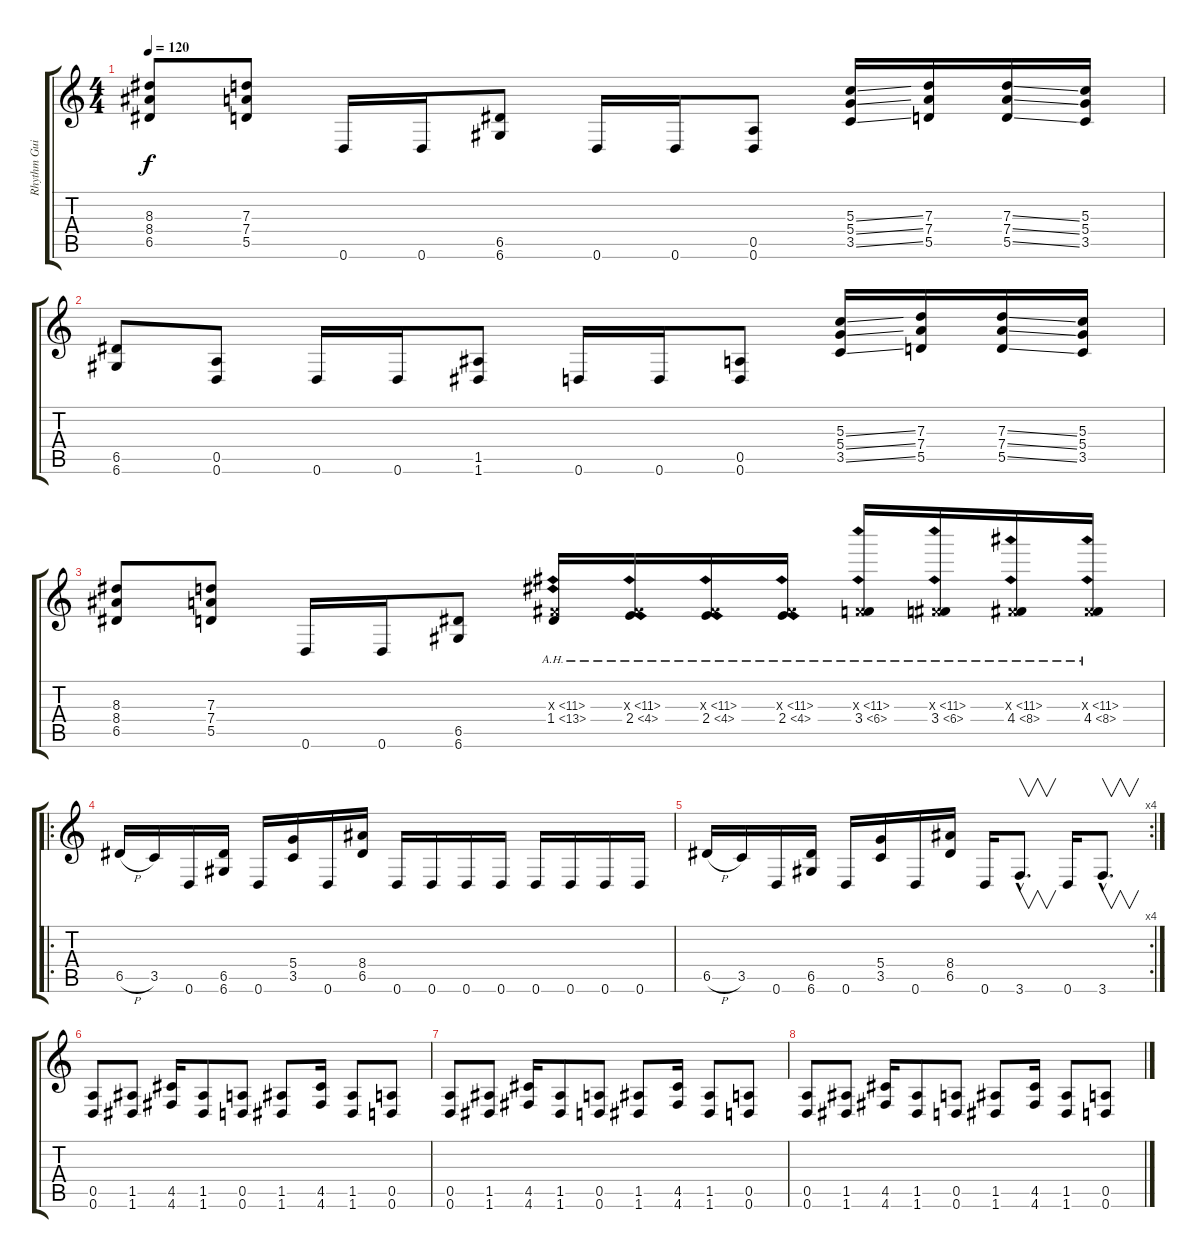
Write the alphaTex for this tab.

\track ("Rhythm Guitar" "Rhythm Gui") {instrument distortionguitar}
\staff {score tabs}
\tuning (E4 B3 G3 D3 A2 D2) {hide}
\ts (4 4)
\tempo 120
\clef g2
\ks c
(8.3 8.4 6.5).8{dy f} (7.3 7.4 5.5).8 0.6.16 0.6.16 (6.5 6.6).8 0.6.16 0.6.16 (0.5 0.6).8 (5.3{ss} 5.4{ss} 3.5{ss}).16 (7.3 7.4 5.5).16 (7.3{ss} 7.4{ss} 5.5{ss}).16 (5.3 5.4 3.5).16 |
(6.5 6.6).8 (0.5 0.6).8 0.6.16 0.6.16 (1.5 1.6).8 0.6.16 0.6.16 (0.5 0.6).8 (5.3{ss} 5.4{ss} 3.5{ss}).16 (7.3 7.4 5.5).16 (7.3{ss} 7.4{ss} 5.5{ss}).16 (5.3 5.4 3.5).16 |
(8.3 8.4 6.5).8 (7.3 7.4 5.5).8 0.6.16 0.6.16 (6.5 6.6).8 (-1.3{ah 12 x} 1.4{ah 12}).16 (-1.3{ah 12 x} 2.4{ah 2}).16 (-1.3{ah 12 x} 2.4{ah 2}).16 (-1.3{ah 12 x} 2.4{ah 2}).16 (-1.3{ah 12 x} 3.4{ah 3}).16 (-1.3{ah 12 x} 3.4{ah 3}).16 (-1.3{ah 12 x} 4.4{ah 4}).16 (-1.3{ah 12 x} 4.4{ah 4}).16 |
\ro
6.5{h}.16 3.5.16 0.6.16 (6.5 6.6).16 0.6.16 (5.4 3.5).16 0.6.16 (8.4 6.5).16 0.6.16 0.6.16 0.6.16 0.6.16 0.6.16 0.6.16 0.6.16 0.6.16 |
\rc 4
6.5{h}.16 3.5.16 0.6.16 (6.5 6.6).16 0.6.16 (5.4 3.5).16 0.6.16 (8.4 6.5).16 0.6.16 3.6{hac}.8{v d} 0.6.16 3.6{hac}.8{v d} |
(0.5 0.6).8 (1.5 1.6).8 (4.5 4.6).16 (1.5 1.6).8 (0.5 0.6).8 (1.5 1.6).8 (4.5 4.6).16 (1.5 1.6).8 (0.5 0.6).8 |
(0.5 0.6).8 (1.5 1.6).8 (4.5 4.6).16 (1.5 1.6).8 (0.5 0.6).8 (1.5 1.6).8 (4.5 4.6).16 (1.5 1.6).8 (0.5 0.6).8 |
(0.5 0.6).8 (1.5 1.6).8 (4.5 4.6).16 (1.5 1.6).8 (0.5 0.6).8 (1.5 1.6).8 (4.5 4.6).16 (1.5 1.6).8 (0.5 0.6).8
